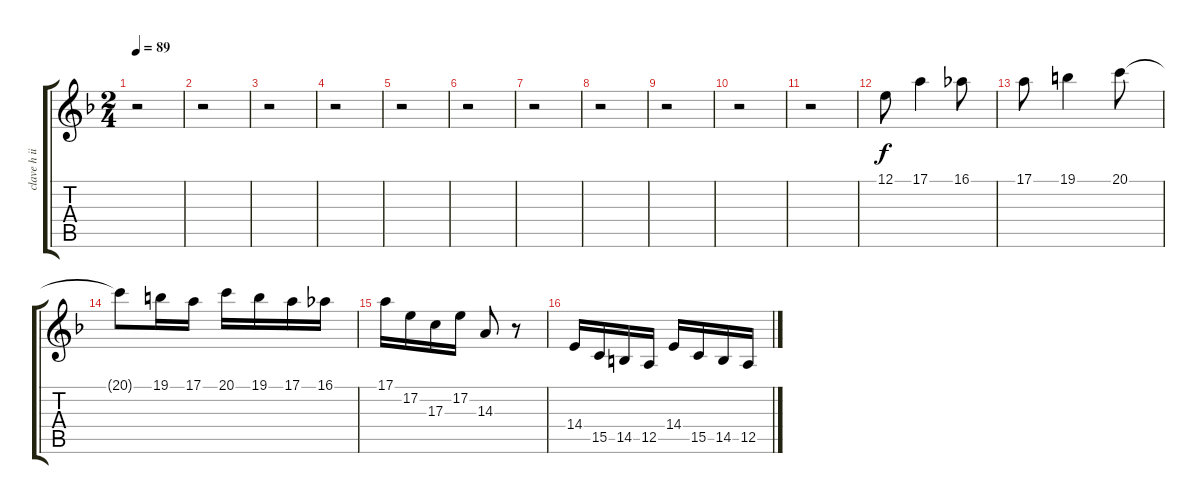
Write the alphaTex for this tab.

\track ("clave h ii" "clave h ii") {instrument harpsichord}
\staff {score tabs}
\tuning (E4 B3 G3 D3 A2 E2) {hide}
\ts (2 4)
\tempo 89
\clef g2
\ks dminor
r.2{dy f} |
r.2 |
r.2 |
r.2 |
r.2 |
r.2 |
r.2 |
r.2 |
r.2 |
r.2 |
r.2 |
12.1.8 17.1.4 16.1.8 |
17.1.8 19.1.4 20.1.8 |
20.1{t}.8 19.1.16 17.1.16 20.1.16 19.1.16 17.1.16 16.1.16 |
17.1.16 17.2.16 17.3.16 17.2.16 14.3.8 r.8 |
14.4.16 15.5.16 14.5.16 12.5.16 14.4.16 15.5.16 14.5.16 12.5.16
